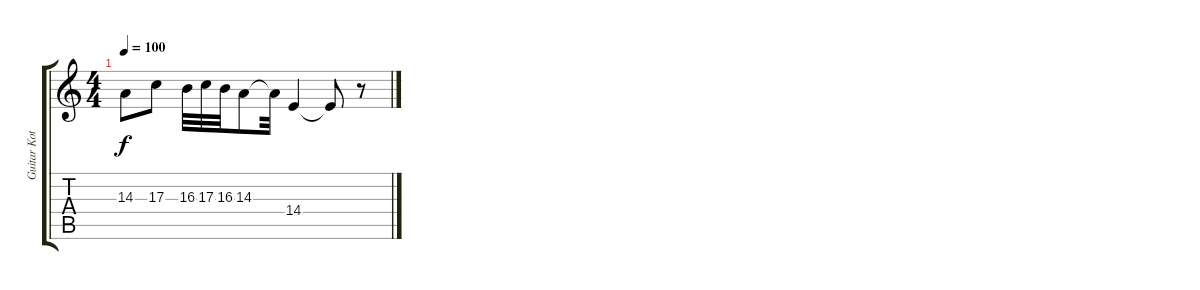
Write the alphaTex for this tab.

\track ("Guitar Koto" "Guitar Kot") {instrument koto}
\staff {score tabs}
\tuning (E4 B3 G3 D3 A2 E2) {hide}
\ts (4 4)
\tempo 100
\clef g2
\ks c
14.3.8{dy f} 17.3.8 16.3.32 17.3.32 16.3.32 14.3.8 14.3{t}.32 14.4.4 14.4{t}.8 r.8
